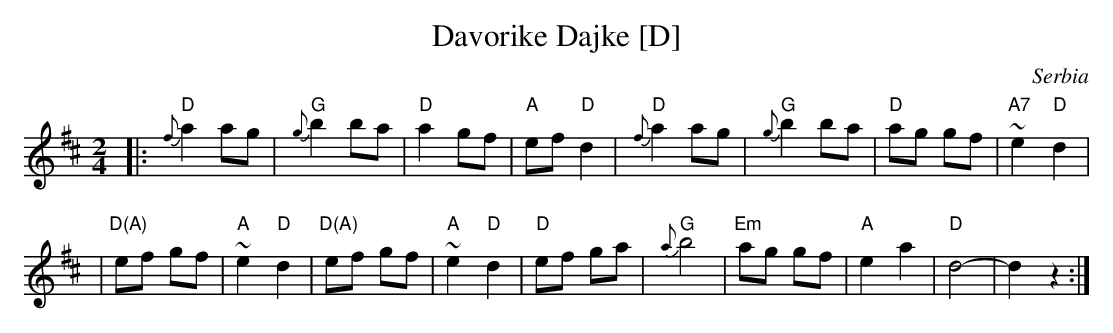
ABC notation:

X:1
T: Davorike Dajke [D]
O: Serbia
M: 2/4
L: 1/8
K: D
|: "D"{f}a2 ag | "G"{g}b2 ba | "D"a2 gf | "A"ef "D"d2 \
| "D"{f}a2 ag | "G"{g}b2 ba | "D"ag gf | "A7"~e2 "D"d2 |
| "D(A)"ef gf | "A"~e2 "D"d2 | "D(A)"ef gf | "A"~e2 "D"d2 \
| "D"ef ga | "G"{a}b4 | "Em"ag gf | "A"e2 a2 | "D"d4- | d2 z2 :|
